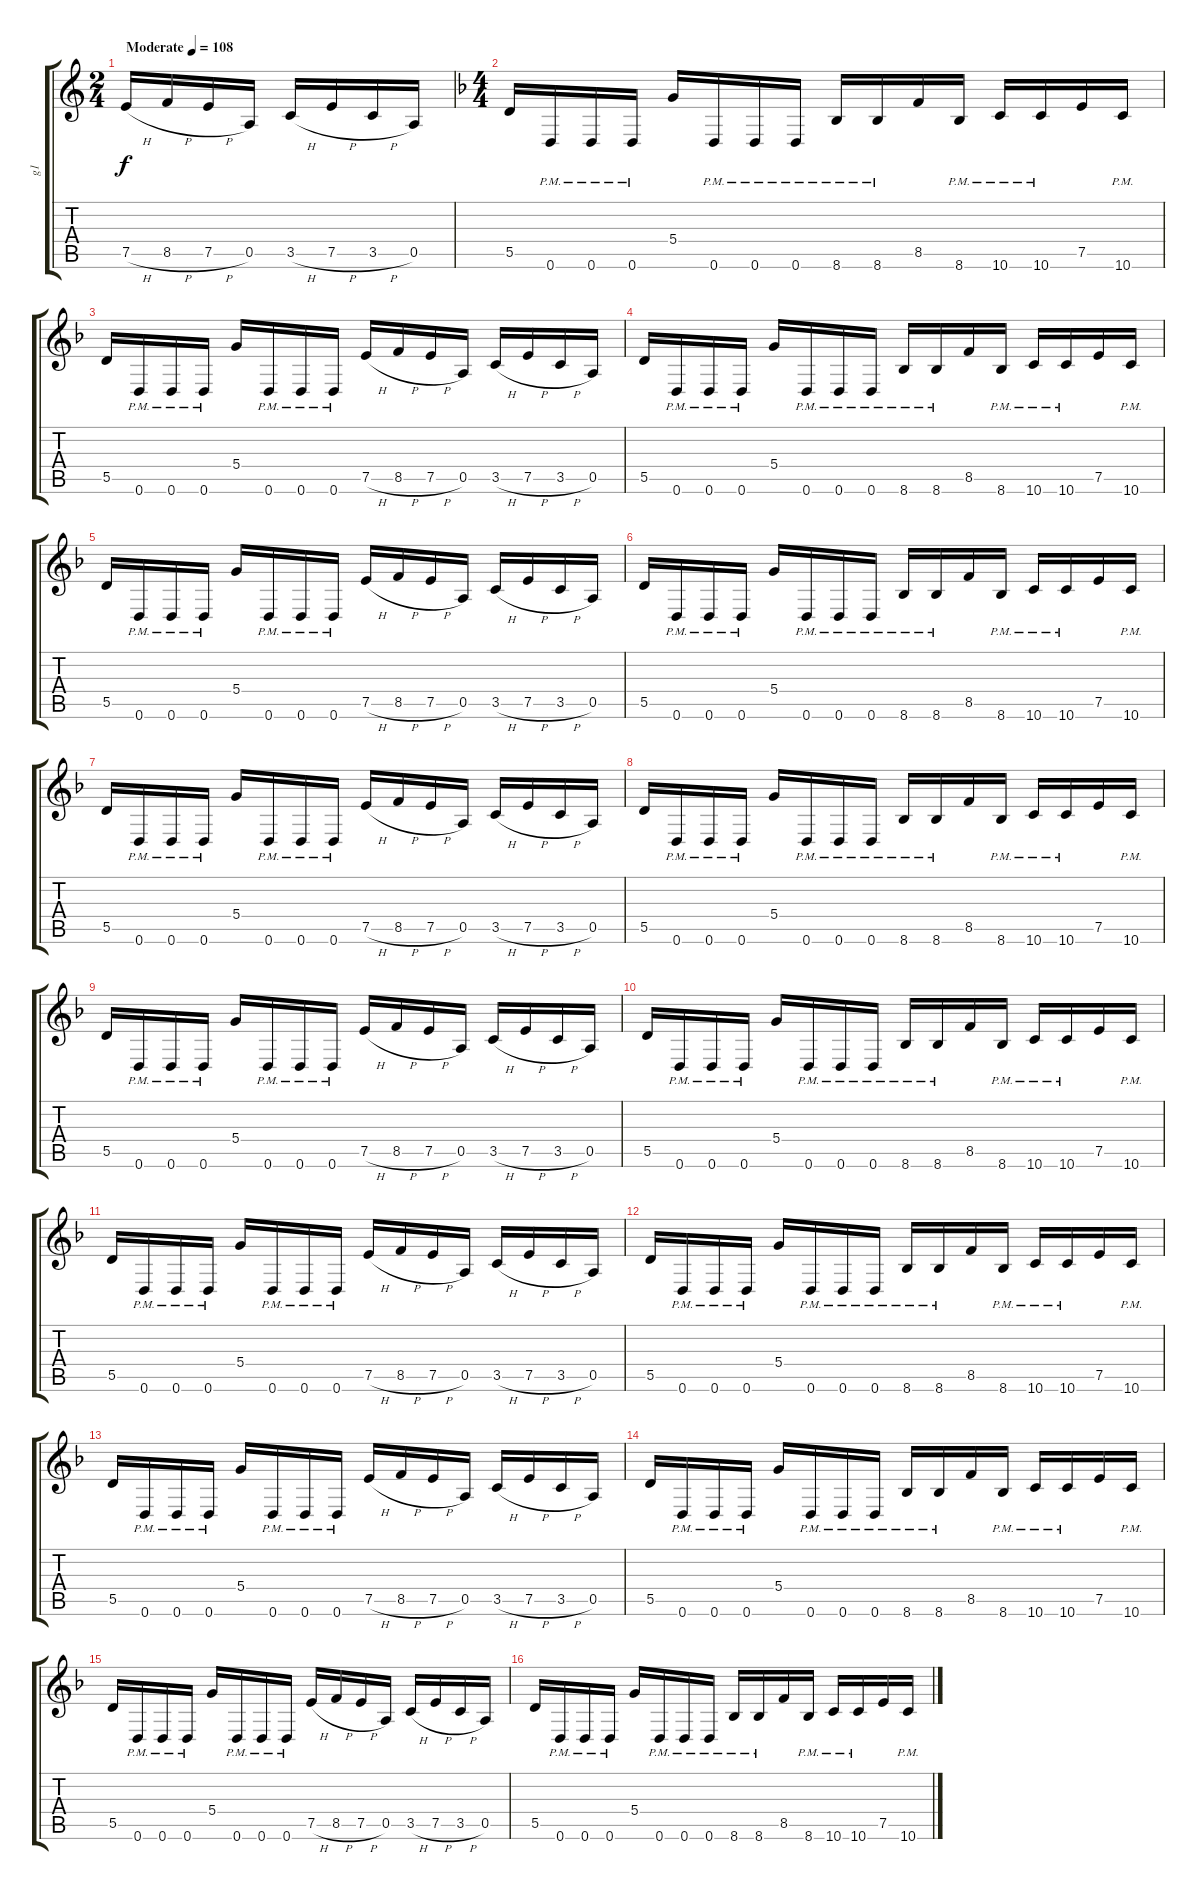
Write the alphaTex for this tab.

\track ("g1" "g1") {instrument distortionguitar}
\staff {score tabs}
\tuning (E4 B3 G3 D3 A2 D2) {hide}
\ts (2 4)
\tempo (108 "Moderate")
\clef g2
\ks c
7.5{h}.16{dy f instrument distortionguitar} 8.5{h}.16 7.5{h}.16 0.5.16 3.5{h}.16 7.5{h}.16 3.5{h}.16 0.5.16 |
\ts (4 4)
\ks f
5.5.16 0.6{pm}.16 0.6{pm}.16 0.6{pm}.16 5.4.16 0.6{pm}.16 0.6{pm}.16 0.6{pm}.16 8.6{pm}.16 8.6{pm}.16 8.5.16 8.6{pm}.16 10.6{pm}.16 10.6{pm}.16 7.5.16 10.6{pm}.16 |
5.5.16 0.6{pm}.16 0.6{pm}.16 0.6{pm}.16 5.4.16 0.6{pm}.16 0.6{pm}.16 0.6{pm}.16 7.5{h}.16 8.5{h}.16 7.5{h}.16 0.5.16 3.5{h}.16 7.5{h}.16 3.5{h}.16 0.5.16 |
5.5.16 0.6{pm}.16 0.6{pm}.16 0.6{pm}.16 5.4.16 0.6{pm}.16 0.6{pm}.16 0.6{pm}.16 8.6{pm}.16 8.6{pm}.16 8.5.16 8.6{pm}.16 10.6{pm}.16 10.6{pm}.16 7.5.16 10.6{pm}.16 |
5.5.16 0.6{pm}.16 0.6{pm}.16 0.6{pm}.16 5.4.16 0.6{pm}.16 0.6{pm}.16 0.6{pm}.16 7.5{h}.16 8.5{h}.16 7.5{h}.16 0.5.16 3.5{h}.16 7.5{h}.16 3.5{h}.16 0.5.16 |
5.5.16 0.6{pm}.16 0.6{pm}.16 0.6{pm}.16 5.4.16 0.6{pm}.16 0.6{pm}.16 0.6{pm}.16 8.6{pm}.16 8.6{pm}.16 8.5.16 8.6{pm}.16 10.6{pm}.16 10.6{pm}.16 7.5.16 10.6{pm}.16 |
5.5.16 0.6{pm}.16 0.6{pm}.16 0.6{pm}.16 5.4.16 0.6{pm}.16 0.6{pm}.16 0.6{pm}.16 7.5{h}.16 8.5{h}.16 7.5{h}.16 0.5.16 3.5{h}.16 7.5{h}.16 3.5{h}.16 0.5.16 |
5.5.16 0.6{pm}.16 0.6{pm}.16 0.6{pm}.16 5.4.16 0.6{pm}.16 0.6{pm}.16 0.6{pm}.16 8.6{pm}.16 8.6{pm}.16 8.5.16 8.6{pm}.16 10.6{pm}.16 10.6{pm}.16 7.5.16 10.6{pm}.16 |
5.5.16 0.6{pm}.16 0.6{pm}.16 0.6{pm}.16 5.4.16 0.6{pm}.16 0.6{pm}.16 0.6{pm}.16 7.5{h}.16 8.5{h}.16 7.5{h}.16 0.5.16 3.5{h}.16 7.5{h}.16 3.5{h}.16 0.5.16 |
5.5.16 0.6{pm}.16 0.6{pm}.16 0.6{pm}.16 5.4.16 0.6{pm}.16 0.6{pm}.16 0.6{pm}.16 8.6{pm}.16 8.6{pm}.16 8.5.16 8.6{pm}.16 10.6{pm}.16 10.6{pm}.16 7.5.16 10.6{pm}.16 |
5.5.16 0.6{pm}.16 0.6{pm}.16 0.6{pm}.16 5.4.16 0.6{pm}.16 0.6{pm}.16 0.6{pm}.16 7.5{h}.16 8.5{h}.16 7.5{h}.16 0.5.16 3.5{h}.16 7.5{h}.16 3.5{h}.16 0.5.16 |
5.5.16 0.6{pm}.16 0.6{pm}.16 0.6{pm}.16 5.4.16 0.6{pm}.16 0.6{pm}.16 0.6{pm}.16 8.6{pm}.16 8.6{pm}.16 8.5.16 8.6{pm}.16 10.6{pm}.16 10.6{pm}.16 7.5.16 10.6{pm}.16 |
5.5.16 0.6{pm}.16 0.6{pm}.16 0.6{pm}.16 5.4.16 0.6{pm}.16 0.6{pm}.16 0.6{pm}.16 7.5{h}.16 8.5{h}.16 7.5{h}.16 0.5.16 3.5{h}.16 7.5{h}.16 3.5{h}.16 0.5.16 |
5.5.16 0.6{pm}.16 0.6{pm}.16 0.6{pm}.16 5.4.16 0.6{pm}.16 0.6{pm}.16 0.6{pm}.16 8.6{pm}.16 8.6{pm}.16 8.5.16 8.6{pm}.16 10.6{pm}.16 10.6{pm}.16 7.5.16 10.6{pm}.16 |
5.5.16 0.6{pm}.16 0.6{pm}.16 0.6{pm}.16 5.4.16 0.6{pm}.16 0.6{pm}.16 0.6{pm}.16 7.5{h}.16 8.5{h}.16 7.5{h}.16 0.5.16 3.5{h}.16 7.5{h}.16 3.5{h}.16 0.5.16 |
5.5.16 0.6{pm}.16 0.6{pm}.16 0.6{pm}.16 5.4.16 0.6{pm}.16 0.6{pm}.16 0.6{pm}.16 8.6{pm}.16 8.6{pm}.16 8.5.16 8.6{pm}.16 10.6{pm}.16 10.6{pm}.16 7.5.16 10.6{pm}.16
